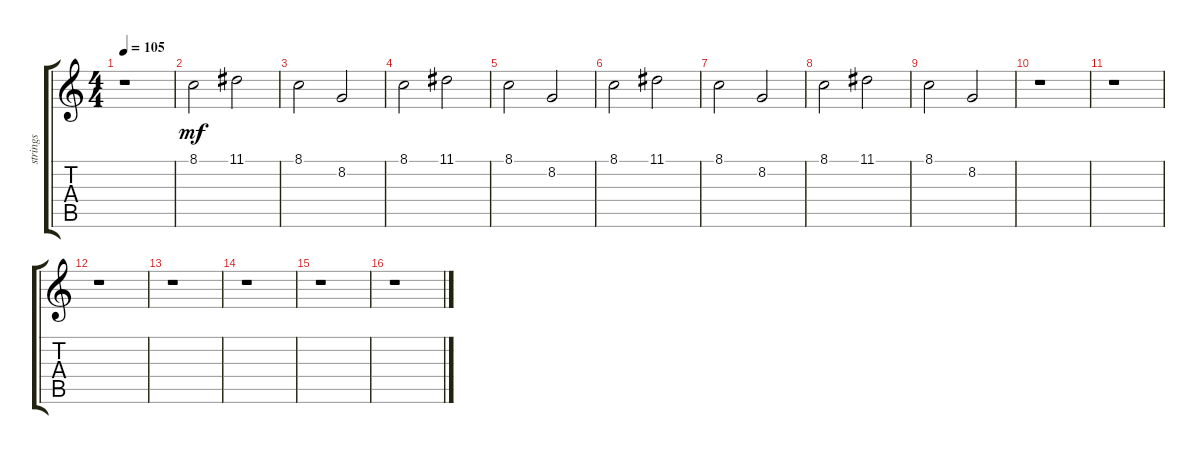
\track ("strings" "strings") {instrument stringensemble1}
\staff {score tabs}
\tuning (E4 B3 G3 D3 A2 E2) {hide}
\ts (4 4)
\tempo 105
\clef g2
\ks c
r.1{dy mf} |
8.1.2 11.1.2 |
8.1.2 8.2.2 |
8.1.2 11.1.2 |
8.1.2 8.2.2 |
8.1.2 11.1.2 |
8.1.2 8.2.2 |
8.1.2 11.1.2 |
8.1.2 8.2.2 |
r.1 |
r.1 |
r.1 |
r.1 |
r.1 |
r.1 |
r.1
